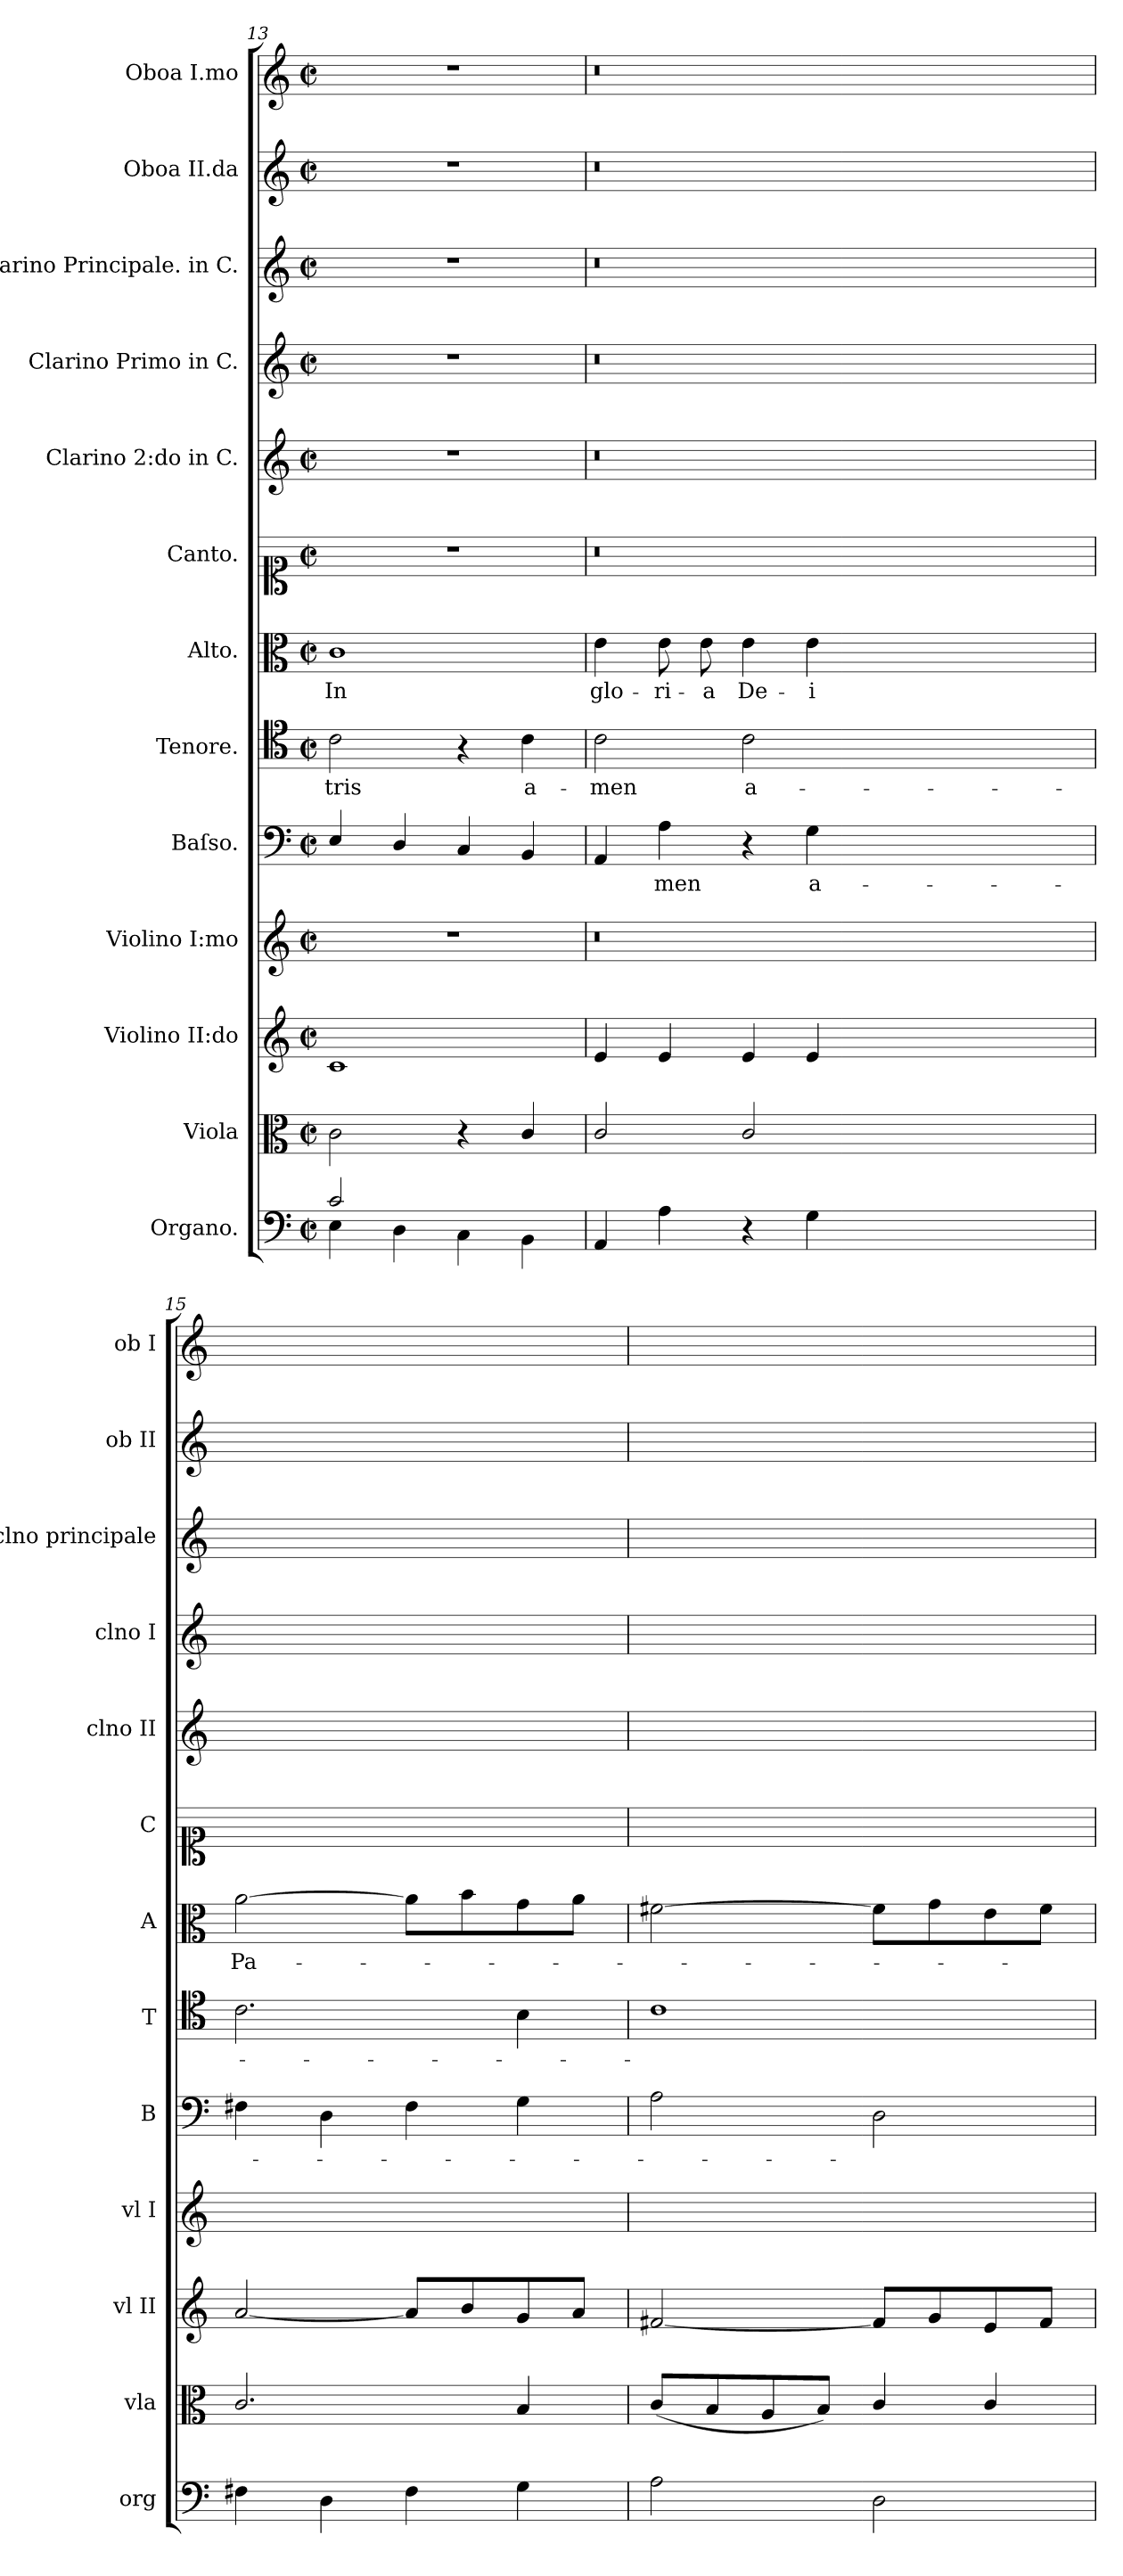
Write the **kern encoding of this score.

**kern	**kern	**kern	**kern	**kern	**text	**kern	**text	**kern	**text	**dynam	**kern	**kern	**kern	**kern	**kern	**kern
*part13	*part12	*part11	*part10	*part9	*part9	*part8	*part8	*part7	*part7	*part7	*part6	*part5	*part4	*part3	*part2	*part1
*staff13	*staff12	*staff11	*staff10	*staff9	*staff9	*staff8	*staff8	*staff7	*staff7	*staff7	*staff6	*staff5	*staff4	*staff3	*staff2	*staff1
*I"Organo.	*I"Viola	*I"Violino II:do	*I"Violino I:mo	*I"Baſso.	*	*I"Tenore.	*	*I"Alto.	*	*	*I"Canto.	*I"Clarino 2:do in C.	*I"Clarino Primo in C.	*I"Clarino Principale. in C.	*I"Oboa II.da	*I"Oboa I.mo
*I'org	*I'vla	*I'vl II	*I'vl I	*I'B	*	*I'T	*	*I'A	*	*	*I'C	*I'clno II	*I'clno I	*I'clno principale	*I'ob II	*I'ob I
*clefF4	*clefC3	*clefG2	*clefG2	*clefF4	*	*clefC4	*	*clefC3	*	*	*clefC1	*clefG2	*clefG2	*clefG2	*clefG2	*clefG2
*k[]	*k[]	*k[]	*k[]	*k[]	*	*k[]	*	*k[]	*	*	*k[]	*k[]	*k[]	*k[]	*k[]	*k[]
*M2/2	*M2/2	*M2/2	*M2/2	*M2/2	*	*M2/2	*	*M2/2	*	*	*M2/2	*M2/2	*M2/2	*M2/2	*M2/2	*M2/2
*met(c|)	*met(c|)	*met(c|)	*met(c|)	*met(c|)	*	*met(c|)	*	*met(c|)	*	*	*met(c|)	*met(c|)	*met(c|)	*met(c|)	*met(c|)	*met(c|)
=13	=13	=13	=13	=13	=13	=13	=13	=13	=13	=13	=13	=13	=13	=13	=13	=13
*^	*	*	*	*	*	*	*	*	*	*	*	*	*	*	*	*
!	!	!	!	!	!	!	!	!	!	!	!LO:DY:a	!	!	!	!	!	!
2c/	4E\	2c\	1c	1r	4E/	.	2c\	-tris	1c	In	fo&colon;	1r	1r	1r	1r	1r	1r
.	4D\	.	.	.	4D/	.	.	.	.	.	.	.	.	.	.	.	.
2ryy	4C\	4r	.	.	4C/	.	4r	.	.	.	.	.	.	.	.	.	.
.	4BB\	4c/	.	.	4BB/	.	4c\	a-	.	.	.	.	.	.	.	.	.
*v	*v	*	*	*	*	*	*	*	*	*	*	*	*	*	*	*	*
=14	=14	=14	=14	=14	=14	=14	=14	=14	=14	=14	=14	=14	=14	=14	=14	=14
4AA/	2c/	4e/	0.r	4AA/	.	2c\	-men	4e\	glo-	.	0.r	0.r	0.r	0.r	0.r	0.r
4A\	.	4e/	.	4A\	-men	.	.	8e\	-ri-	.	.	.	.	.	.	.
.	.	.	.	.	.	.	.	8e\	-a	.	.	.	.	.	.	.
4r	2c/	4e/	.	4r	.	2c\	a-	4e\	De-	.	.	.	.	.	.	.
4G\	.	4e/	.	4G\	a-	.	.	4e\	-i	.	.	.	.	.	.	.
0ryy	0ryy	0ryy	.	0ryy	.	0ryy	.	0ryy	.	.	.	.	.	.	.	.
=15	=15	=15	=15	=15	=15	=15	=15	=15	=15	=15	=15	=15	=15	=15	=15	=15
4F#X\	2.c/	[2a/	1ryy	4F#X\	.	2.c\	.	[2a\	Pa-	.	1ryy	1ryy	1ryy	1ryy	1ryy	1ryy
4D\	.	.	.	4D\	.	.	.	.	.	.	.	.	.	.	.	.
4F#\	.	8a/L]	.	4F#\	.	.	.	8a\L]	.	.	.	.	.	.	.	.
.	.	8b/	.	.	.	.	.	8b\	.	.	.	.	.	.	.	.
4G\	4B/	8g/	.	4G\	.	4B\	.	8g\	.	.	.	.	.	.	.	.
.	.	8a/J	.	.	.	.	.	8a\J	.	.	.	.	.	.	.	.
=16	=16	=16	=16	=16	=16	=16	=16	=16	=16	=16	=16	=16	=16	=16	=16	=16
2A\	(8c/L	[2f#X/	1ryy	2A\	.	1c	.	[2f#X\	.	.	1ryy	1ryy	1ryy	1ryy	1ryy	1ryy
.	8B/	.	.	.	.	.	.	.	.	.	.	.	.	.	.	.
.	8A/	.	.	.	.	.	.	.	.	.	.	.	.	.	.	.
.	8B/J)	.	.	.	.	.	.	.	.	.	.	.	.	.	.	.
2D\	4c/	8f#/L]	.	2D\	.	.	.	8f#\L]	.	.	.	.	.	.	.	.
.	.	8g/	.	.	.	.	.	8g\	.	.	.	.	.	.	.	.
.	4c/	8e/	.	.	.	.	.	8e\	.	.	.	.	.	.	.	.
.	.	8f#/J	.	.	.	.	.	8f#\J	.	.	.	.	.	.	.	.
=	=	=	=	=	=	=	=	=	=	=	=	=	=	=	=	=
*-	*-	*-	*-	*-	*-	*-	*-	*-	*-	*-	*-	*-	*-	*-	*-	*-
